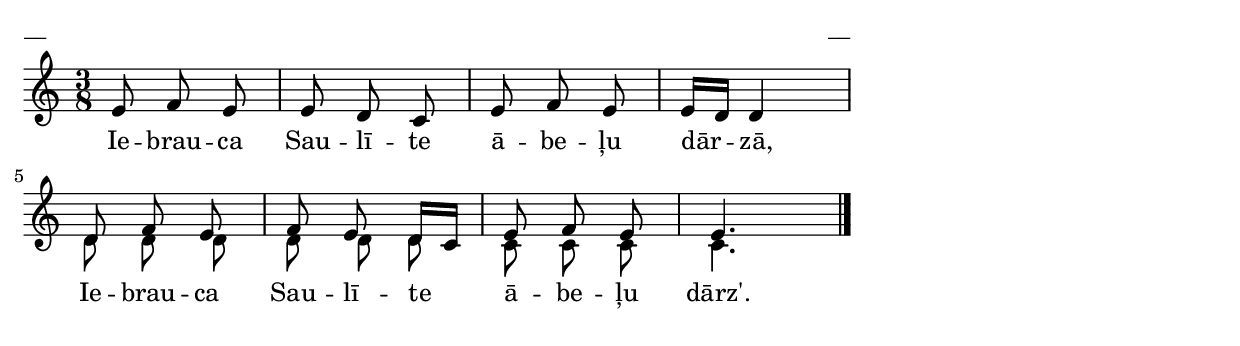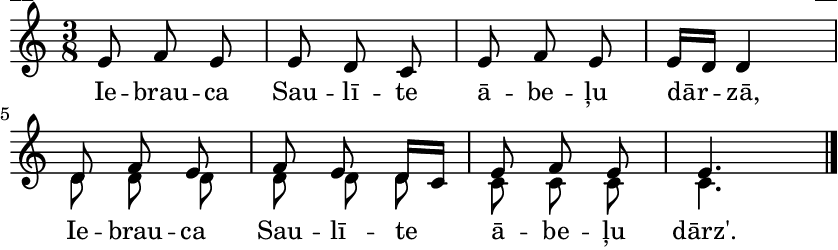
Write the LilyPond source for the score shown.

\version "2.13.18"
#(ly:set-option 'crop #t)

%\header {
%    title = "Iebrauca saulīte ābeļu dārzā"
%}
% F/g "Laiva", rokraksts - dzeltena_mape.pdf, p.22
\paper {
line-width = 14\cm
left-margin = 0.4\cm
between-system-padding = 0.1\cm
between-system-space = 0.1\cm
}
\layout {
indent = #0
ragged-last = ##f
}


voiceA = \relative c' {
\time 3/8
\clef "treble"
\key c \major
\override Voice.TextScript #'font-family = #'sans
\override Voice.TextScript #'font-size = #-1
\oneVoice
e8 f e | 
e8 d c | 
e8 f e | 
e16[ d] d4 \break
\voiceOne
d8 f e | 
f8 e d16[ c] | 
e8 f e | 
e4. 
\bar "|."
}



lyricA = \lyricmode {
Ie -- brau -- ca Sau -- lī -- te ā -- be -- ļu dār -- zā, 
Ie -- brau -- ca Sau -- lī -- te ā -- be -- ļu dārz'.
} 


voiceB = \relative c' {
\time 3/8
\clef "treble"
\key c \major
\override Voice.TextScript #'font-family = #'sans
\override Voice.TextScript #'font-size = #-1

s4. | 
s4. | 
s4. | 
s4. \break

d8 d d | 
d8 d d | 
c8 c c | 
c4. 
\bar "|."
}



fullScore = <<
\new Staff {
<<
\new Voice = "voiceA" { \voiceOne \autoBeamOff \voiceA }
\new Lyrics \lyricsto "voiceA" \lyricA
\new Voice = "voiceB" { \voiceTwo \autoBeamOff \voiceB }
>>
}
>>

\score {
\fullScore
\header { piece = "__" opus = "__" }
}
\markup { \with-color #(x11-color 'white) \sans \smaller "__" }
\score {
\unfoldRepeats
\fullScore
\midi {
\context { \Staff \remove "Staff_performer" }
\context { \Voice \consists "Staff_performer" }
}
}


